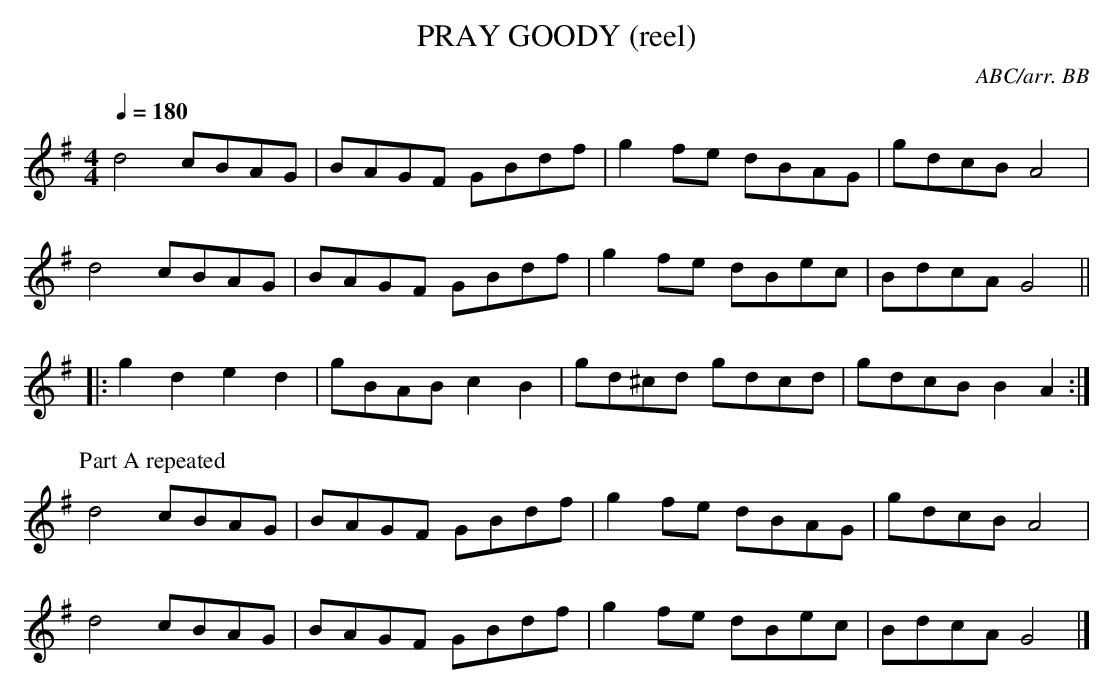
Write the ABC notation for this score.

X:1
T:PRAY GOODY (reel)
C:ABC/arr. BB
Let's call it a reel.
Q:1/4=180
M:4/4
L:1/8
K:G
d4 cBAG|BAGF GBdf|g2fe dBAG|gdcB A4|
d4 cBAG|BAGF GBdf|g2fe dBec|BdcA G4||
|:g2d2 e2d2|gBAB c2B2|gd^cd gdcd|gdcB B2A2 :|
P:Part A repeated
d4 cBAG|BAGF GBdf|g2fe dBAG|gdcB A4|
d4 cBAG|BAGF GBdf|g2fe dBec|BdcA G4|]
